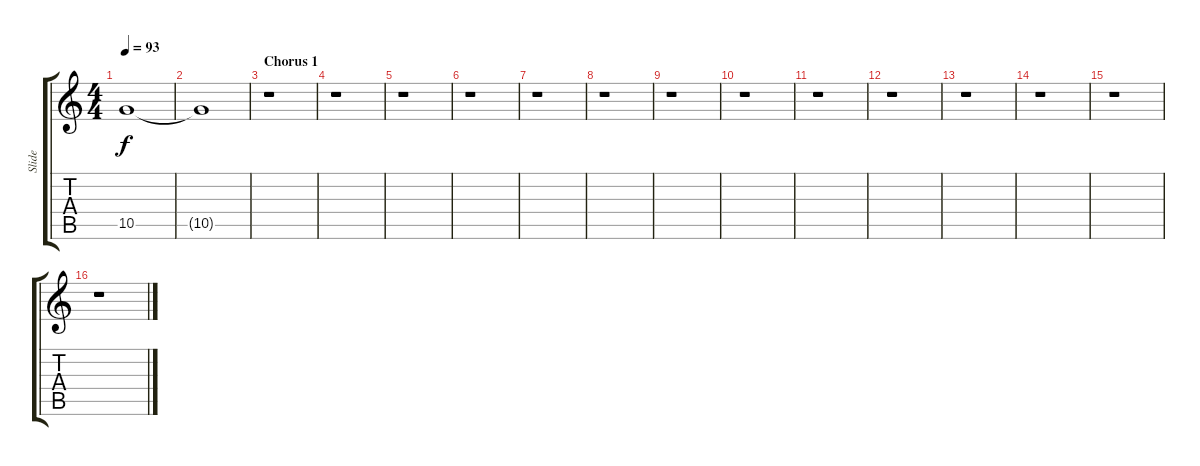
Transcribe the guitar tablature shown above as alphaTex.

\track ("Slide" "Slide") {instrument distortionguitar}
\staff {score tabs}
\tuning (E4 B3 G3 D3 A2 E2) {hide}
\ts (4 4)
\tempo 93
\clef g2
\ks c
10.5.1{dy f} |
10.5{t}.1 |
\section ("" "Chorus 1")
r.1 |
r.1 |
r.1 |
r.1 |
r.1 |
r.1 |
r.1 |
r.1 |
r.1 |
r.1 |
r.1 |
r.1 |
r.1 |
r.1
